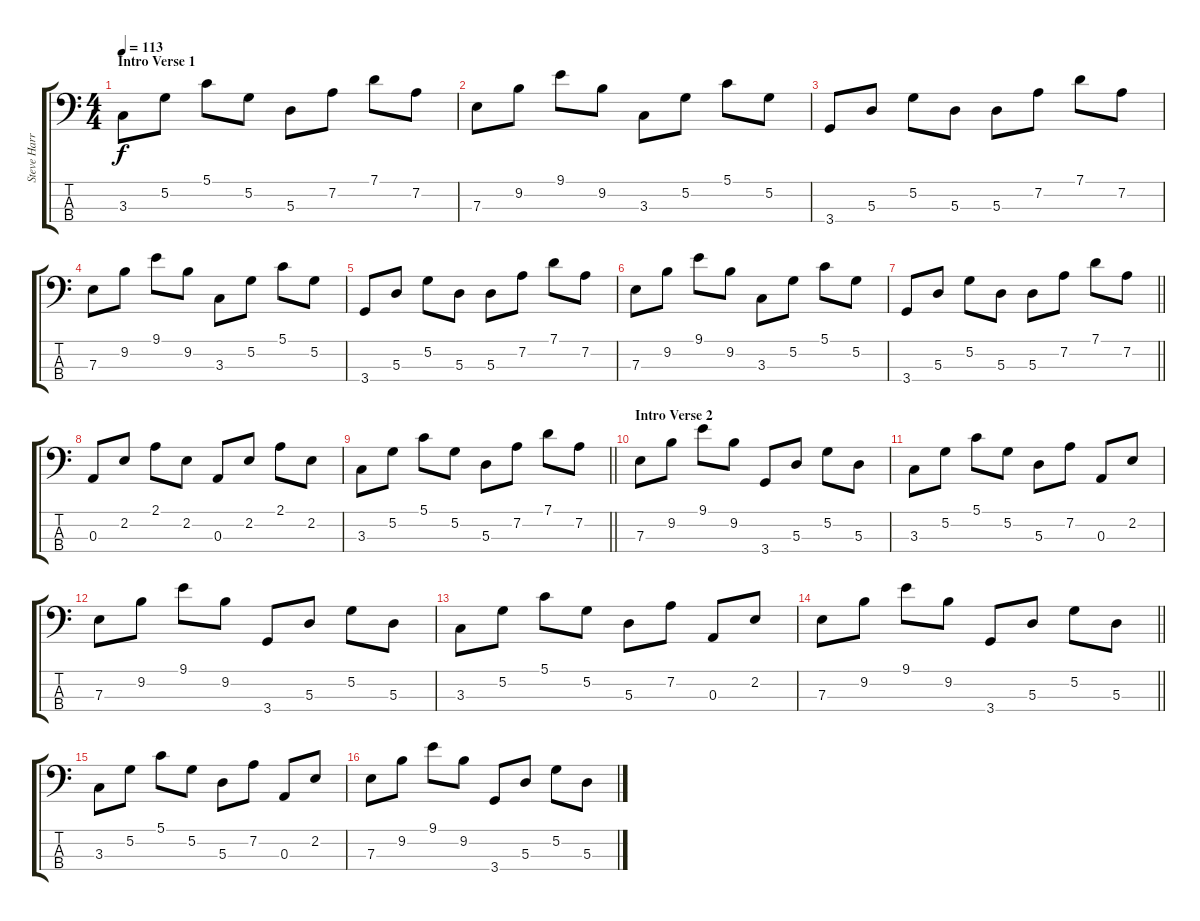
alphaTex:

\track ("Steve Harris" "Steve Harr") {instrument electricbassfinger}
\staff {score tabs}
\tuning (G2 D2 A1 E1) {hide}
\ts (4 4)
\section ("" "Intro Verse 1")
\tempo 113
\clef f4
\ks c
3.3.8{dy f} 5.2.8 5.1.8 5.2.8 5.3.8 7.2.8 7.1.8 7.2.8 |
7.3.8 9.2.8 9.1.8 9.2.8 3.3.8 5.2.8 5.1.8 5.2.8 |
3.4.8 5.3.8 5.2.8 5.3.8 5.3.8 7.2.8 7.1.8 7.2.8 |
7.3.8 9.2.8 9.1.8 9.2.8 3.3.8 5.2.8 5.1.8 5.2.8 |
3.4.8 5.3.8 5.2.8 5.3.8 5.3.8 7.2.8 7.1.8 7.2.8 |
7.3.8 9.2.8 9.1.8 9.2.8 3.3.8 5.2.8 5.1.8 5.2.8 |
\barLineRight lightlight
3.4.8 5.3.8 5.2.8 5.3.8 5.3.8 7.2.8 7.1.8 7.2.8 |
0.3.8 2.2.8 2.1.8 2.2.8 0.3.8 2.2.8 2.1.8 2.2.8 |
\barLineRight lightlight
3.3.8 5.2.8 5.1.8 5.2.8 5.3.8 7.2.8 7.1.8 7.2.8 |
\section ("" "Intro Verse 2")
7.3.8 9.2.8 9.1.8 9.2.8 3.4.8 5.3.8 5.2.8 5.3.8 |
3.3.8 5.2.8 5.1.8 5.2.8 5.3.8 7.2.8 0.3.8 2.2.8 |
7.3.8 9.2.8 9.1.8 9.2.8 3.4.8 5.3.8 5.2.8 5.3.8 |
3.3.8 5.2.8 5.1.8 5.2.8 5.3.8 7.2.8 0.3.8 2.2.8 |
\barLineRight lightlight
7.3.8 9.2.8 9.1.8 9.2.8 3.4.8 5.3.8 5.2.8 5.3.8 |
3.3.8 5.2.8 5.1.8 5.2.8 5.3.8 7.2.8 0.3.8 2.2.8 |
7.3.8 9.2.8 9.1.8 9.2.8 3.4.8 5.3.8 5.2.8 5.3.8
